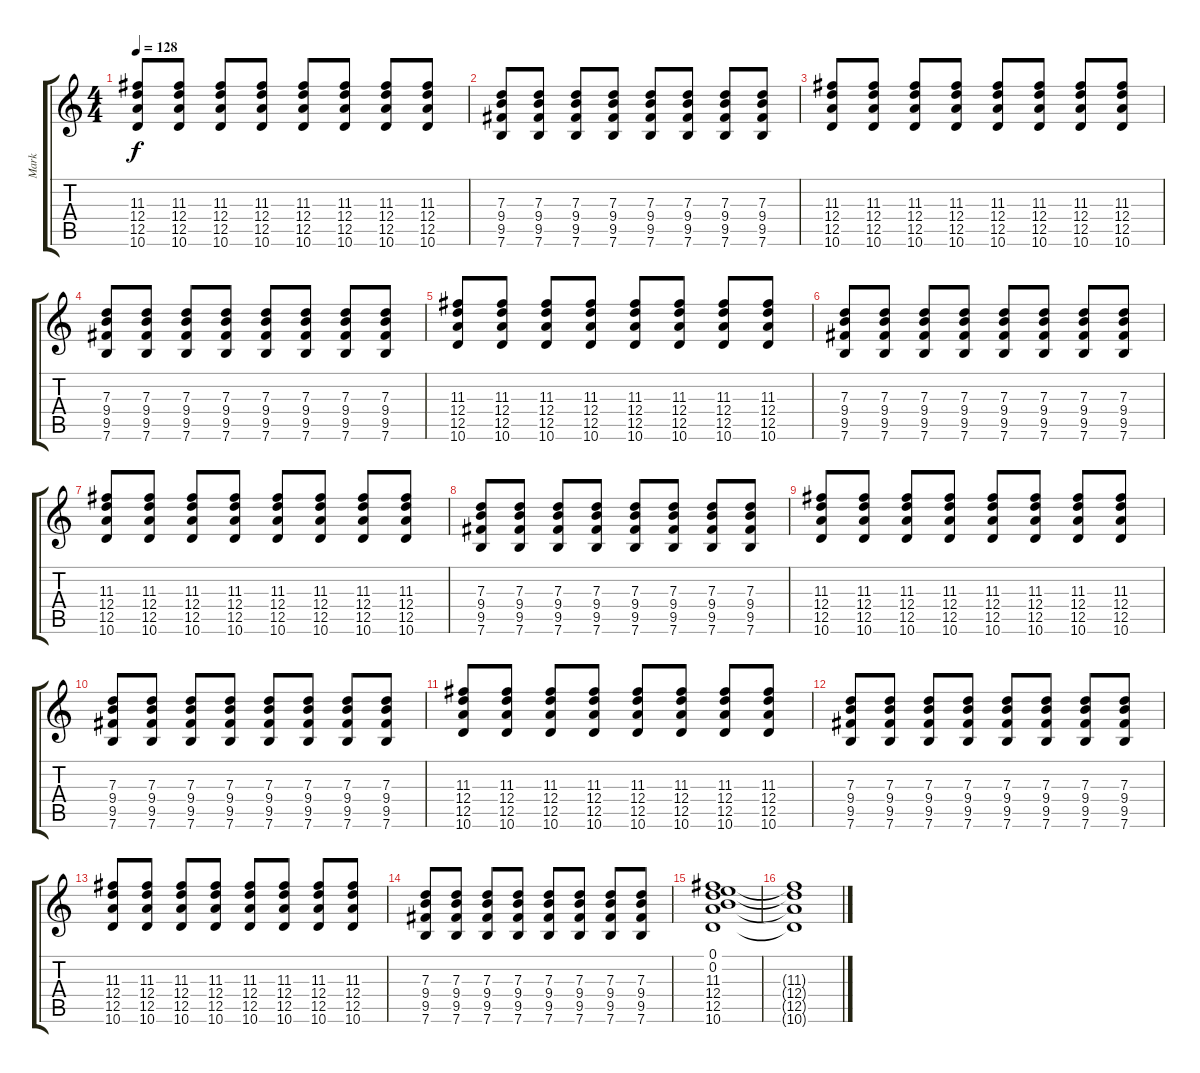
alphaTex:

\track ("Mark" "Mark") {instrument distortionguitar}
\staff {score tabs}
\tuning (E4 B3 G3 D3 A2 E2) {hide}
\ts (4 4)
\tempo 128
\clef g2
\ks c
(11.3 12.4 12.5 10.6).8{dy f} (11.3 12.4 12.5 10.6).8 (11.3 12.4 12.5 10.6).8 (11.3 12.4 12.5 10.6).8 (11.3 12.4 12.5 10.6).8 (11.3 12.4 12.5 10.6).8 (11.3 12.4 12.5 10.6).8 (11.3 12.4 12.5 10.6).8 |
(7.3 9.4 9.5 7.6).8 (7.3 9.4 9.5 7.6).8 (7.3 9.4 9.5 7.6).8 (7.3 9.4 9.5 7.6).8 (7.3 9.4 9.5 7.6).8 (7.3 9.4 9.5 7.6).8 (7.3 9.4 9.5 7.6).8 (7.3 9.4 9.5 7.6).8 |
(11.3 12.4 12.5 10.6).8 (11.3 12.4 12.5 10.6).8 (11.3 12.4 12.5 10.6).8 (11.3 12.4 12.5 10.6).8 (11.3 12.4 12.5 10.6).8 (11.3 12.4 12.5 10.6).8 (11.3 12.4 12.5 10.6).8 (11.3 12.4 12.5 10.6).8 |
(7.3 9.4 9.5 7.6).8 (7.3 9.4 9.5 7.6).8 (7.3 9.4 9.5 7.6).8 (7.3 9.4 9.5 7.6).8 (7.3 9.4 9.5 7.6).8 (7.3 9.4 9.5 7.6).8 (7.3 9.4 9.5 7.6).8 (7.3 9.4 9.5 7.6).8 |
(11.3 12.4 12.5 10.6).8 (11.3 12.4 12.5 10.6).8 (11.3 12.4 12.5 10.6).8 (11.3 12.4 12.5 10.6).8 (11.3 12.4 12.5 10.6).8 (11.3 12.4 12.5 10.6).8 (11.3 12.4 12.5 10.6).8 (11.3 12.4 12.5 10.6).8 |
(7.3 9.4 9.5 7.6).8 (7.3 9.4 9.5 7.6).8 (7.3 9.4 9.5 7.6).8 (7.3 9.4 9.5 7.6).8 (7.3 9.4 9.5 7.6).8 (7.3 9.4 9.5 7.6).8 (7.3 9.4 9.5 7.6).8 (7.3 9.4 9.5 7.6).8 |
(11.3 12.4 12.5 10.6).8 (11.3 12.4 12.5 10.6).8 (11.3 12.4 12.5 10.6).8 (11.3 12.4 12.5 10.6).8 (11.3 12.4 12.5 10.6).8 (11.3 12.4 12.5 10.6).8 (11.3 12.4 12.5 10.6).8 (11.3 12.4 12.5 10.6).8 |
(7.3 9.4 9.5 7.6).8 (7.3 9.4 9.5 7.6).8 (7.3 9.4 9.5 7.6).8 (7.3 9.4 9.5 7.6).8 (7.3 9.4 9.5 7.6).8 (7.3 9.4 9.5 7.6).8 (7.3 9.4 9.5 7.6).8 (7.3 9.4 9.5 7.6).8 |
(11.3 12.4 12.5 10.6).8 (11.3 12.4 12.5 10.6).8 (11.3 12.4 12.5 10.6).8 (11.3 12.4 12.5 10.6).8 (11.3 12.4 12.5 10.6).8 (11.3 12.4 12.5 10.6).8 (11.3 12.4 12.5 10.6).8 (11.3 12.4 12.5 10.6).8 |
(7.3 9.4 9.5 7.6).8 (7.3 9.4 9.5 7.6).8 (7.3 9.4 9.5 7.6).8 (7.3 9.4 9.5 7.6).8 (7.3 9.4 9.5 7.6).8 (7.3 9.4 9.5 7.6).8 (7.3 9.4 9.5 7.6).8 (7.3 9.4 9.5 7.6).8 |
(11.3 12.4 12.5 10.6).8 (11.3 12.4 12.5 10.6).8 (11.3 12.4 12.5 10.6).8 (11.3 12.4 12.5 10.6).8 (11.3 12.4 12.5 10.6).8 (11.3 12.4 12.5 10.6).8 (11.3 12.4 12.5 10.6).8 (11.3 12.4 12.5 10.6).8 |
(7.3 9.4 9.5 7.6).8 (7.3 9.4 9.5 7.6).8 (7.3 9.4 9.5 7.6).8 (7.3 9.4 9.5 7.6).8 (7.3 9.4 9.5 7.6).8 (7.3 9.4 9.5 7.6).8 (7.3 9.4 9.5 7.6).8 (7.3 9.4 9.5 7.6).8 |
(11.3 12.4 12.5 10.6).8 (11.3 12.4 12.5 10.6).8 (11.3 12.4 12.5 10.6).8 (11.3 12.4 12.5 10.6).8 (11.3 12.4 12.5 10.6).8 (11.3 12.4 12.5 10.6).8 (11.3 12.4 12.5 10.6).8 (11.3 12.4 12.5 10.6).8 |
(7.3 9.4 9.5 7.6).8 (7.3 9.4 9.5 7.6).8 (7.3 9.4 9.5 7.6).8 (7.3 9.4 9.5 7.6).8 (7.3 9.4 9.5 7.6).8 (7.3 9.4 9.5 7.6).8 (7.3 9.4 9.5 7.6).8 (7.3 9.4 9.5 7.6).8 |
(0.1 0.2 11.3 12.4 12.5 10.6).1 |
(11.3{t} 12.4{t} 12.5{t} 10.6{t}).1
